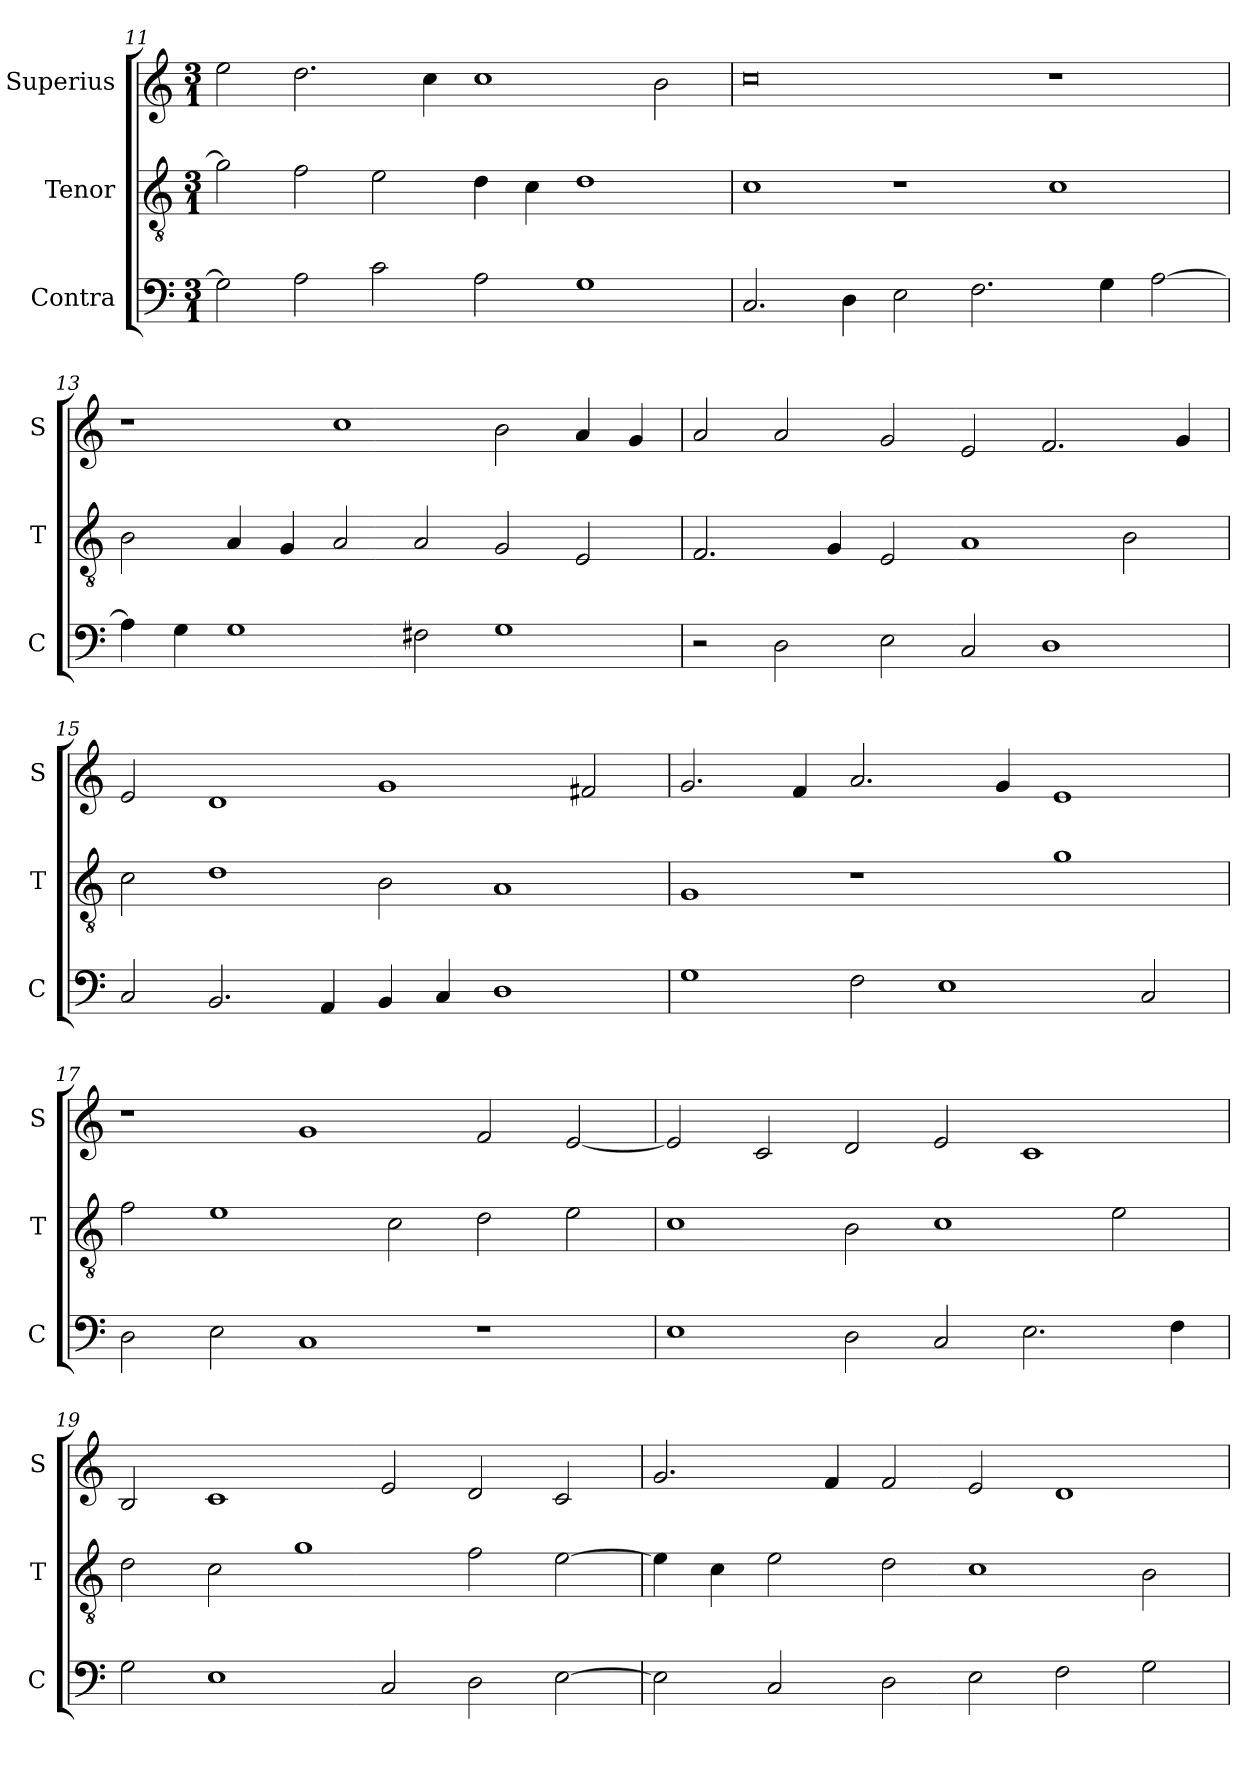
**kern	**kern	**kern
*part3	*part2	*part1
*staff3	*staff2	*staff1
*I"Contra	*I"Tenor	*I"Superius
*I'C	*I'T	*I'S
*clefF4	*clefGv2	*clefG2
*k[]	*k[]	*k[]
*M3/1	*M3/1	*M3/1
=11	=11	=11
2G]	2g]	2ee
2A	2f	2.dd
2c	2e	.
.	.	4cc
2A	4d	1cc
.	4c	.
1G	1d	.
.	.	2b
=12	=12	=12
2.C	1c	0cc
4D	.	.
2E	1r	.
2.F	.	.
.	1c	1r
4G	.	.
[2A	.	.
=13	=13	=13
4A]	2B	1r
4G	.	.
1G	4A	.
.	4G	.
.	2A	1cc
2F#X	2A	.
1G	2G	2b
.	2E	4a
.	.	4g
=14	=14	=14
2r	2.F	2a
2D	.	2a
.	4G	.
2E	2E	2g
2C	1A	2e
1D	.	2.f
.	2B	.
.	.	4g
=15	=15	=15
2C	2c	2e
2.BB	1d	1d
4AA	.	.
4BB	2B	1g
4C	.	.
1D	1A	.
.	.	2f#X
=16	=16	=16
1G	1G	2.g
.	.	4f
2F	1r	2.a
1E	.	.
.	.	4g
.	1g	1e
2C	.	.
=17	=17	=17
2D	2f	1r
2E	1e	.
1C	.	1g
.	2c	.
1r	2d	2f
.	2e	[2e
=18	=18	=18
1E	1c	2e]
.	.	2c
2D	2B	2d
2C	1c	2e
2.E	.	1c
.	2e	.
4F	.	.
=19	=19	=19
2G	2d	2B
1E	2c	1c
.	1g	.
2C	.	2e
2D	2f	2d
[2E	[2e	2c
=20	=20	=20
2E]	4e]	2.g
.	4c	.
2C	2e	.
.	.	4f
2D	2d	2f
2E	1c	2e
2F	.	1d
2G	2B	.
=	=	=
*-	*-	*-
